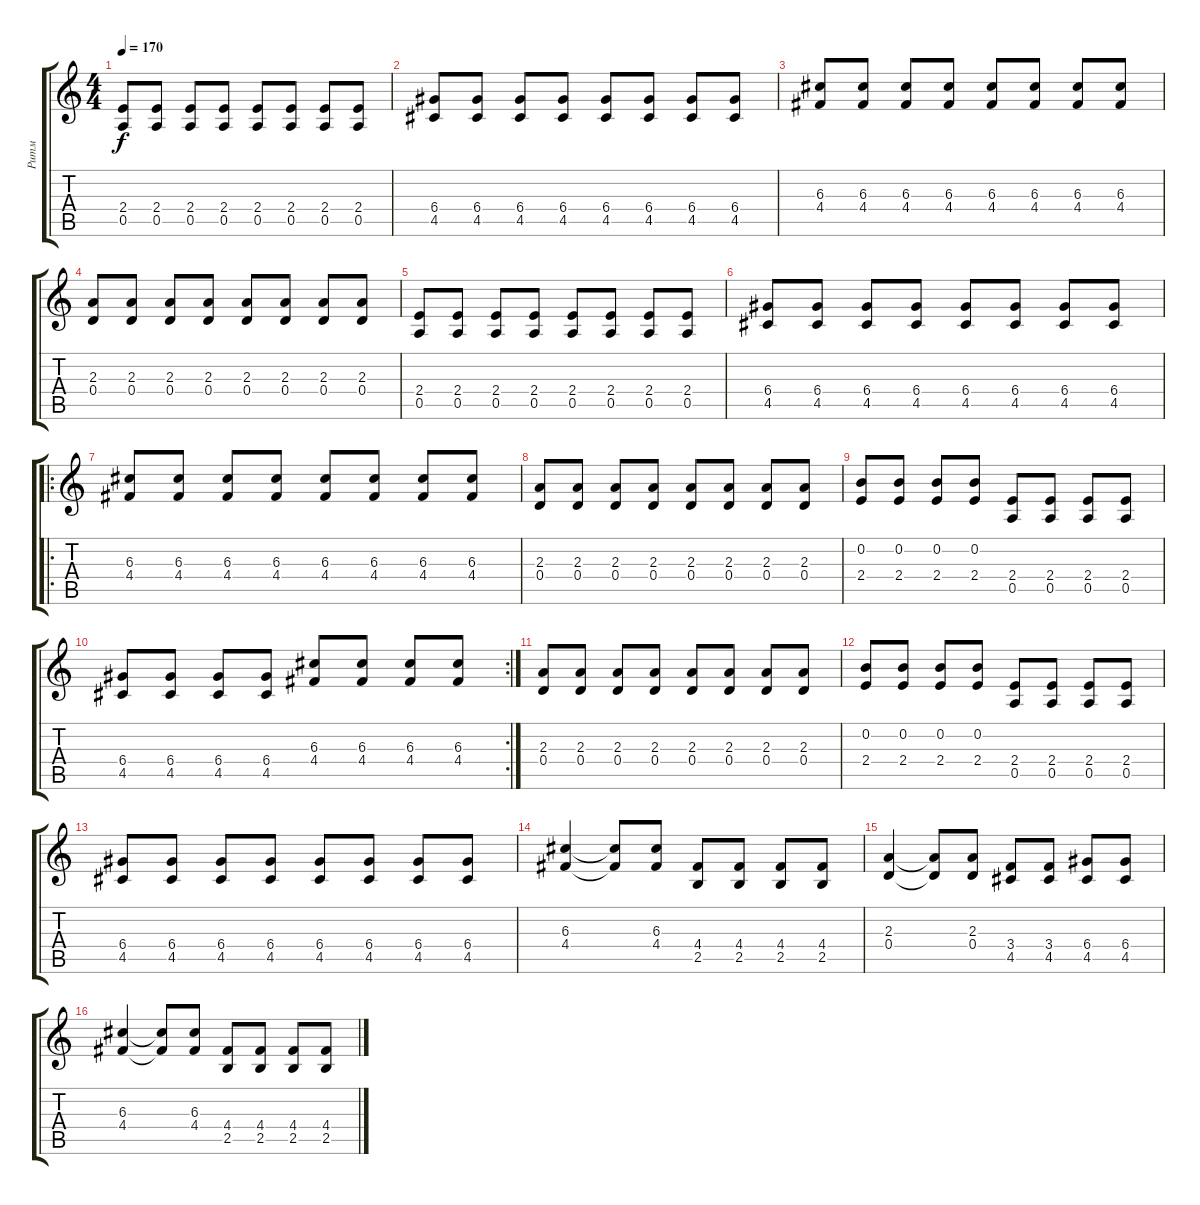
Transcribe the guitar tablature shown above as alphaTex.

\track ("Ритм" "Ритм") {instrument overdrivenguitar}
\staff {score tabs}
\tuning (E4 B3 G3 D3 A2 E2) {hide}
\ts (4 4)
\tempo 170
\clef g2
\ks c
(2.4 0.5).8{dy f} (2.4 0.5).8 (2.4 0.5).8 (2.4 0.5).8 (2.4 0.5).8 (2.4 0.5).8 (2.4 0.5).8 (2.4 0.5).8 |
(6.4 4.5).8 (6.4 4.5).8 (6.4 4.5).8 (6.4 4.5).8 (6.4 4.5).8 (6.4 4.5).8 (6.4 4.5).8 (6.4 4.5).8 |
(6.3 4.4).8 (6.3 4.4).8 (6.3 4.4).8 (6.3 4.4).8 (6.3 4.4).8 (6.3 4.4).8 (6.3 4.4).8 (6.3 4.4).8 |
(2.3 0.4).8 (2.3 0.4).8 (2.3 0.4).8 (2.3 0.4).8 (2.3 0.4).8 (2.3 0.4).8 (2.3 0.4).8 (2.3 0.4).8 |
(2.4 0.5).8 (2.4 0.5).8 (2.4 0.5).8 (2.4 0.5).8 (2.4 0.5).8 (2.4 0.5).8 (2.4 0.5).8 (2.4 0.5).8 |
(6.4 4.5).8 (6.4 4.5).8 (6.4 4.5).8 (6.4 4.5).8 (6.4 4.5).8 (6.4 4.5).8 (6.4 4.5).8 (6.4 4.5).8 |
\ro
(6.3 4.4).8 (6.3 4.4).8 (6.3 4.4).8 (6.3 4.4).8 (6.3 4.4).8 (6.3 4.4).8 (6.3 4.4).8 (6.3 4.4).8 |
(2.3 0.4).8 (2.3 0.4).8 (2.3 0.4).8 (2.3 0.4).8 (2.3 0.4).8 (2.3 0.4).8 (2.3 0.4).8 (2.3 0.4).8 |
(0.2 2.4).8 (0.2 2.4).8 (0.2 2.4).8 (0.2 2.4).8 (2.4 0.5).8 (2.4 0.5).8 (2.4 0.5).8 (2.4 0.5).8 |
\rc 2
(6.4 4.5).8 (6.4 4.5).8 (6.4 4.5).8 (6.4 4.5).8 (6.3 4.4).8 (6.3 4.4).8 (6.3 4.4).8 (6.3 4.4).8 |
(2.3 0.4).8 (2.3 0.4).8 (2.3 0.4).8 (2.3 0.4).8 (2.3 0.4).8 (2.3 0.4).8 (2.3 0.4).8 (2.3 0.4).8 |
(0.2 2.4).8 (0.2 2.4).8 (0.2 2.4).8 (0.2 2.4).8 (2.4 0.5).8 (2.4 0.5).8 (2.4 0.5).8 (2.4 0.5).8 |
(6.4 4.5).8 (6.4 4.5).8 (6.4 4.5).8 (6.4 4.5).8 (6.4 4.5).8 (6.4 4.5).8 (6.4 4.5).8 (6.4 4.5).8 |
(6.3 4.4).4 (6.3{t} 4.4{t}).8 (6.3 4.4).8 (4.4 2.5).8 (4.4 2.5).8 (4.4 2.5).8 (4.4 2.5).8 |
(2.3 0.4).4 (2.3{t} 0.4{t}).8 (2.3 0.4).8 (3.4 4.5).8 (3.4 4.5).8 (6.4 4.5).8 (6.4 4.5).8 |
(6.3 4.4).4 (6.3{t} 4.4{t}).8 (6.3 4.4).8 (4.4 2.5).8 (4.4 2.5).8 (4.4 2.5).8 (4.4 2.5).8
